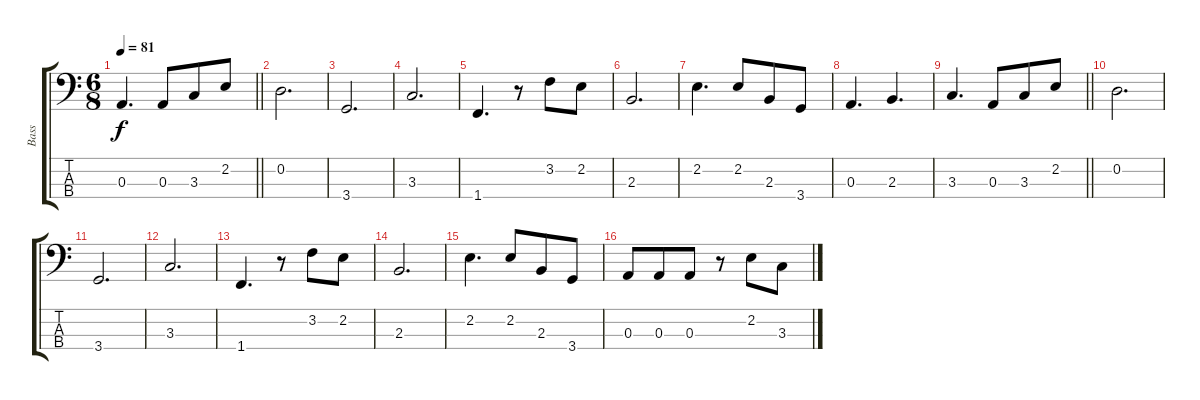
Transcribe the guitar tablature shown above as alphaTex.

\track ("Bass" "Bass") {instrument fretlessbass}
\staff {score tabs}
\tuning (G2 D2 A1 E1) {hide}
\ts (6 8)
\tempo 81
\clef f4
\barLineRight lightlight
\ks c
0.3.4{d dy f} 0.3.8 3.3.8 2.2.8 |
0.2.2{d} |
3.4.2{d} |
3.3.2{d} |
1.4.4{d} r.8 3.2.8 2.2.8 |
2.3.2{d} |
2.2.4{d} 2.2.8 2.3.8 3.4.8 |
0.3.4{d} 2.3.4{d} |
\barLineRight lightlight
3.3.4{d} 0.3.8 3.3.8 2.2.8 |
0.2.2{d} |
3.4.2{d} |
3.3.2{d} |
1.4.4{d} r.8 3.2.8 2.2.8 |
2.3.2{d} |
2.2.4{d} 2.2.8 2.3.8 3.4.8 |
0.3.8 0.3.8 0.3.8 r.8 2.2.8 3.3.8
